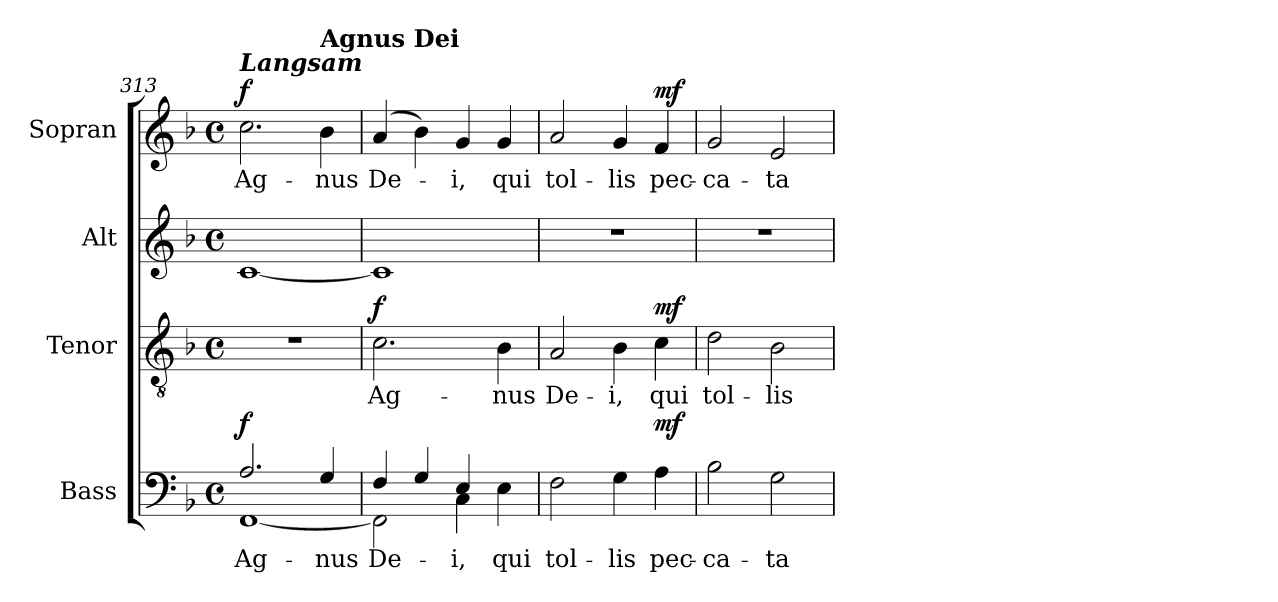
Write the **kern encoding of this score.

**kern	**text	**dynam	**kern	**text	**dynam	**kern	**kern	**text	**dynam
*part4	*part4	*part4	*part3	*part3	*part3	*part2	*part1	*part1	*part1
*staff4	*staff4	*staff4	*staff3	*staff3	*staff3	*staff2	*staff1	*staff1	*staff1
*I"Bass	*	*	*I"Tenor	*	*	*I"Alt	*I"Sopran	*	*
*I'B.	*	*	*I'T.	*	*	*I'A.	*I'S.	*	*
!!LO:PB:g=z
*clefF4	*	*	*clefGv2	*	*	*clefG2	*clefG2	*	*
*k[b-]	*	*	*k[b-]	*	*	*k[b-]	*k[b-]	*	*
*F:	*	*	*F:	*	*	*F:	*F:	*	*
*M4/4	*	*	*M4/4	*	*	*M4/4	*M4/4	*	*
*met(c)	*	*	*met(c)	*	*	*met(c)	*met(c)	*	*
=313	=313	=313	=313	=313	=313	=313	=313	=313	=313
!	!	!	!	!	!	!	!LO:TX:a:Bi:t=Langsam	!	!
!	!LO:LY:b	!LO:DY:a	!	!	!	!	!	!LO:LY:b	!LO:DY:a
*^	*	*	*	*	*	*	*	*	*
2.A/	[<1FF!	Ag-	f	1r	.	.	[1c!	2.cc\	Ag-	f
!	!	!	!	!	!	!	!	!LO:TX:a:B:t=Agnus Dei	!	!
!	!	!LO:LY:b	!	!	!	!	!	!	!LO:LY:b	!
4G/	.	-nus	.	.	.	.	.	4b-\	-nus	.
=314	=314	=314	=314	=314	=314	=314	=314	=314	=314	=314
!	!	!LO:LY:b	!	!	!LO:LY:b	!LO:DY:a	!	!	!LO:LY:b	!
4F/	2FF!\]	De-	.	2.c\	Ag-	f	1c!]	(4a/	De-	.
4G/	.	.	.	.	.	.	.	4b-\)	.	.
!	!	!LO:LY:b	!	!	!	!	!	!	!LO:LY:b	!
4E/	4C!\	-i,	.	.	.	.	.	4g/	-i,	.
!	!	!LO:LY:b	!	!	!LO:LY:b	!	!	!	!LO:LY:b	!
4E\	4ryy	qui	.	4B-\	-nus	.	.	4g/	qui	.
=315	=315	=315	=315	=315	=315	=315	=315	=315	=315	=315
!	!	!LO:LY:b	!	!	!LO:LY:b	!	!	!	!LO:LY:b	!
*v	*v	*	*	*	*	*	*	*	*	*
2F\	tol-	.	2A/	De-	.	1r	2a/	tol-	.
!	!LO:LY:b	!	!	!LO:LY:b	!	!	!	!LO:LY:b	!
4G\	-lis	.	4B-\	-i,	.	.	4g/	-lis	.
!	!LO:LY:b	!LO:DY:a	!	!LO:LY:b	!LO:DY:a	!	!	!LO:LY:b	!LO:DY:a
4A\	pec-	mf	4c\	qui	mf	.	4f/	pec-	mf
=316	=316	=316	=316	=316	=316	=316	=316	=316	=316
!	!LO:LY:b	!	!	!LO:LY:b	!	!	!	!LO:LY:b	!
2B-\	-ca-	.	2d\	tol-	.	1r	2g/	-ca-	.
!	!LO:LY:b	!	!	!LO:LY:b	!	!	!	!LO:LY:b	!
2G\	-ta	.	2B-\	-lis	.	.	2e/	-ta	.
=	=	=	=	=	=	=	=	=	=
*-	*-	*-	*-	*-	*-	*-	*-	*-	*-
